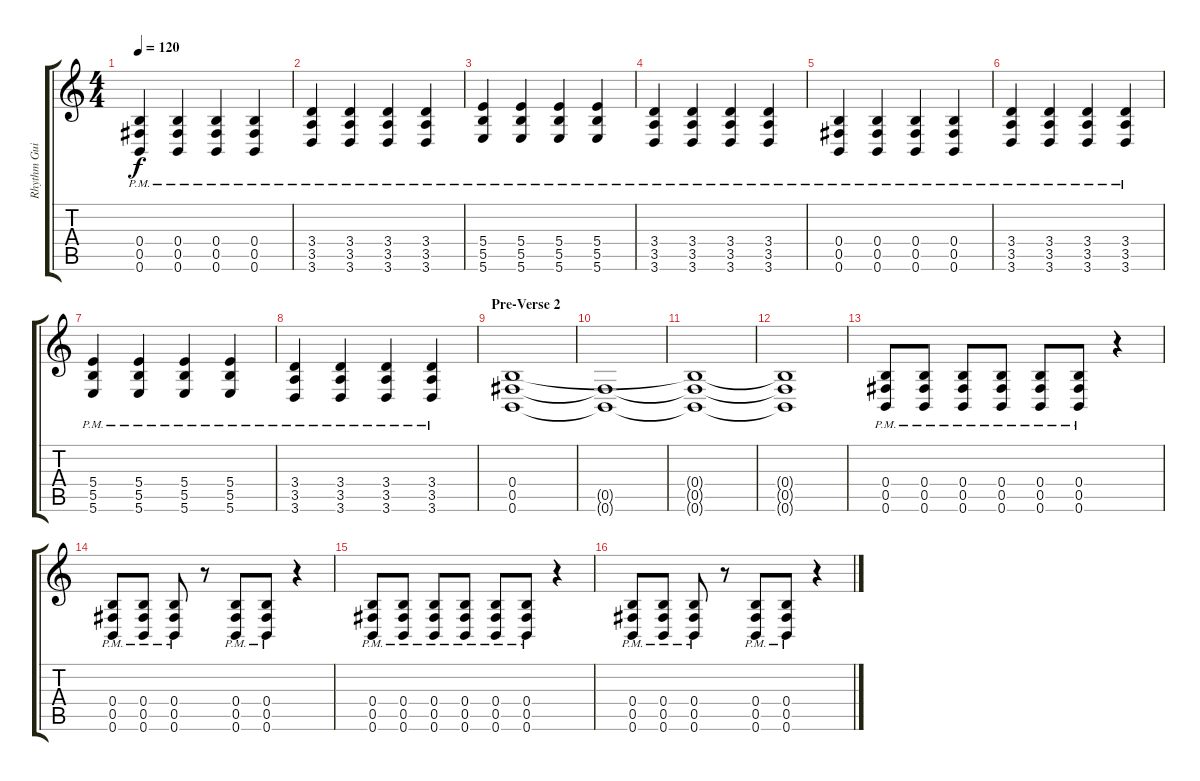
\track ("Rhythm Guitar" "Rhythm Gui") {instrument overdrivenguitar}
\staff {score tabs}
\tuning (Db4 Ab3 E3 B2 Gb2 B1) {hide}
\ts (4 4)
\tempo 120
\clef g2
\ks c
(0.4{pm} 0.5{pm} 0.6{pm}).4{dy f} (0.4{pm} 0.5{pm} 0.6{pm}).4 (0.4{pm} 0.5{pm} 0.6{pm}).4 (0.4{pm} 0.5{pm} 0.6{pm}).4 |
(3.4{pm} 3.5{pm} 3.6{pm}).4 (3.4{pm} 3.5{pm} 3.6{pm}).4 (3.4{pm} 3.5{pm} 3.6{pm}).4 (3.4{pm} 3.5{pm} 3.6{pm}).4 |
(5.4{pm} 5.5{pm} 5.6{pm}).4 (5.4{pm} 5.5{pm} 5.6{pm}).4 (5.4{pm} 5.5{pm} 5.6{pm}).4 (5.4{pm} 5.5{pm} 5.6{pm}).4 |
(3.4{pm} 3.5{pm} 3.6{pm}).4 (3.4{pm} 3.5{pm} 3.6{pm}).4 (3.4{pm} 3.5{pm} 3.6{pm}).4 (3.4{pm} 3.5{pm} 3.6{pm}).4 |
(0.4{pm} 0.5{pm} 0.6{pm}).4 (0.4{pm} 0.5{pm} 0.6{pm}).4 (0.4{pm} 0.5{pm} 0.6{pm}).4 (0.4{pm} 0.5{pm} 0.6{pm}).4 |
(3.4{pm} 3.5{pm} 3.6{pm}).4 (3.4{pm} 3.5{pm} 3.6{pm}).4 (3.4{pm} 3.5{pm} 3.6{pm}).4 (3.4{pm} 3.5{pm} 3.6{pm}).4 |
(5.4{pm} 5.5{pm} 5.6{pm}).4 (5.4{pm} 5.5{pm} 5.6{pm}).4 (5.4{pm} 5.5{pm} 5.6{pm}).4 (5.4{pm} 5.5{pm} 5.6{pm}).4 |
(3.4{pm} 3.5{pm} 3.6{pm}).4 (3.4{pm} 3.5{pm} 3.6{pm}).4 (3.4{pm} 3.5{pm} 3.6{pm}).4 (3.4{pm} 3.5{pm} 3.6{pm}).4 |
\section ("" "Pre-Verse 2")
(0.4 0.5 0.6).1 |
(0.5{t} 0.6{t}).1 |
(0.4{t} 0.5{t} 0.6{t}).1 |
(0.4{t} 0.5{t} 0.6{t}).1 |
(0.4{pm} 0.5{pm} 0.6{pm}).8{instrument overdrivenguitar} (0.4{pm} 0.5{pm} 0.6{pm}).8 (0.4{pm} 0.5{pm} 0.6{pm}).8 (0.4{pm} 0.5{pm} 0.6{pm}).8 (0.4{pm} 0.5{pm} 0.6{pm}).8 (0.4{pm} 0.5{pm} 0.6{pm}).8 r.4 |
(0.4{pm} 0.5{pm} 0.6{pm}).8 (0.4{pm} 0.5{pm} 0.6{pm}).8 (0.4{pm} 0.5{pm} 0.6{pm}).8 r.8 (0.4{pm} 0.5{pm} 0.6{pm}).8 (0.4{pm} 0.5{pm} 0.6{pm}).8 r.4 |
(0.4{pm} 0.5{pm} 0.6{pm}).8 (0.4{pm} 0.5{pm} 0.6{pm}).8 (0.4{pm} 0.5{pm} 0.6{pm}).8 (0.4{pm} 0.5{pm} 0.6{pm}).8 (0.4{pm} 0.5{pm} 0.6{pm}).8 (0.4{pm} 0.5{pm} 0.6{pm}).8 r.4 |
(0.4{pm} 0.5{pm} 0.6{pm}).8 (0.4{pm} 0.5{pm} 0.6{pm}).8 (0.4{pm} 0.5{pm} 0.6{pm}).8 r.8 (0.4{pm} 0.5{pm} 0.6{pm}).8 (0.4{pm} 0.5{pm} 0.6{pm}).8 r.4
